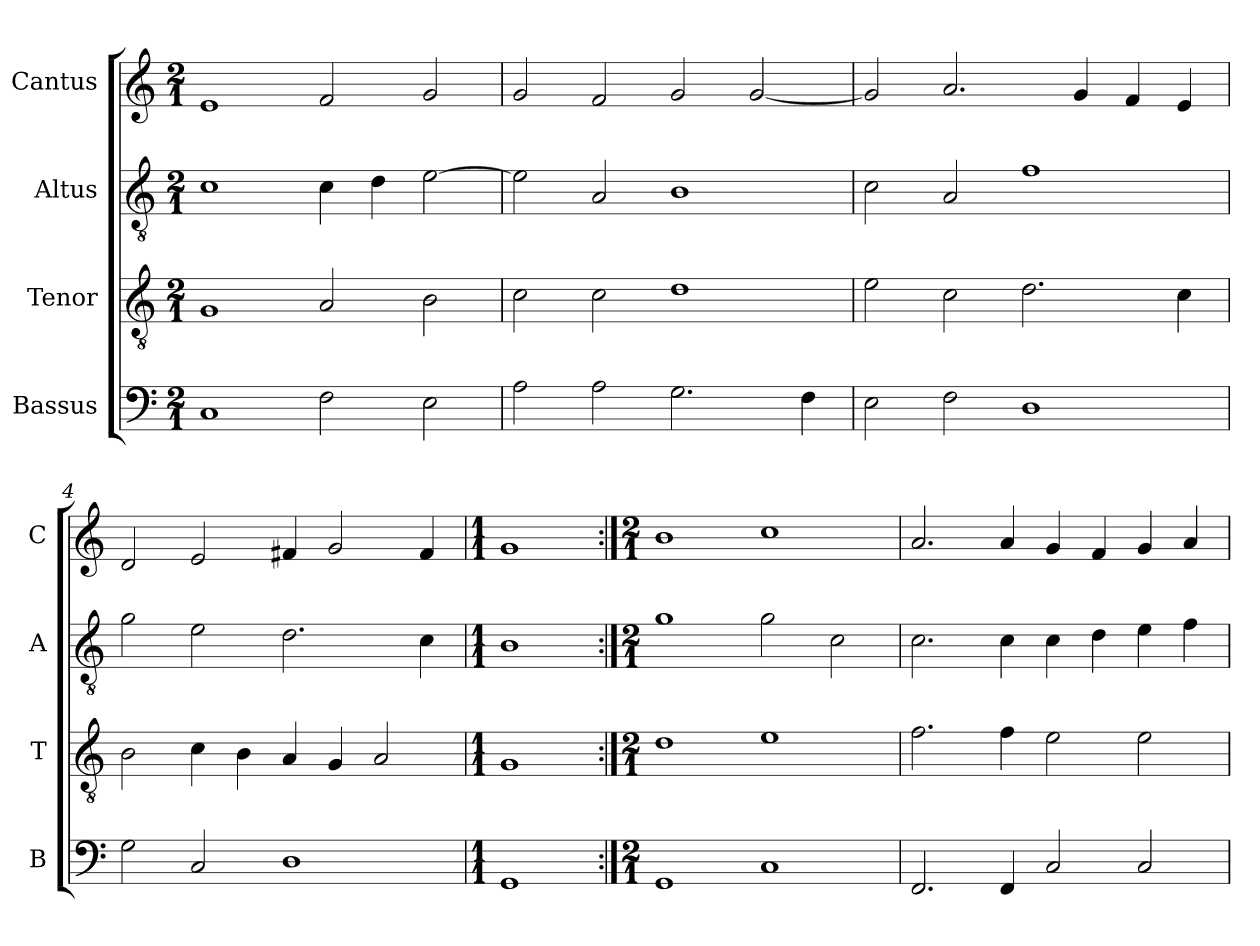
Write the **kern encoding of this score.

**kern	**kern	**kern	**kern
*part4	*part3	*part2	*part1
*staff4	*staff3	*staff2	*staff1
*I"Bassus	*I"Tenor	*I"Altus	*I"Cantus
*I'B	*I'T	*I'A	*I'C
*clefF4	*clefGv2	*clefGv2	*clefG2
*k[]	*k[]	*k[]	*k[]
*M2/1	*M2/1	*M2/1	*M2/1
=1	=1	=1	=1
1C	1G	1c	1e
2F	2A	4c	2f
.	.	4d	.
2E	2B	[2e	2g
=2	=2	=2	=2
2A	2c	2e]	2g
2A	2c	2A	2f
2.G	1d	1B	2g
.	.	.	[2g
4F	.	.	.
=3	=3	=3	=3
2E	2e	2c	2g]
2F	2c	2A	2.a
1D	2.d	1f	.
.	.	.	4g
.	.	.	4f
.	4c	.	4e
=4	=4	=4	=4
2G	2B	2g	2d
2C	4c	2e	2e
.	4B	.	.
1D	4A	2.d	4f#X
.	4G	.	2g
.	2A	.	.
.	.	4c	4f#
=5	=5	=5	=5
*M1/1	*M1/1	*M1/1	*M1/1
1GG	1G	1B	1g
=6:|!	=6:|!	=6:|!	=6:|!
*M2/1	*M2/1	*M2/1	*M2/1
1GG	1d	1g	1b
1C	1e	2g	1cc
.	.	2c	.
=7	=7	=7	=7
2.FF	2.f	2.c	2.a
4FF	4f	4c	4a
2C	2e	4c	4g
.	.	4d	4f
2C	2e	4e	4g
.	.	4f	4a
=	=	=	=
*-	*-	*-	*-
